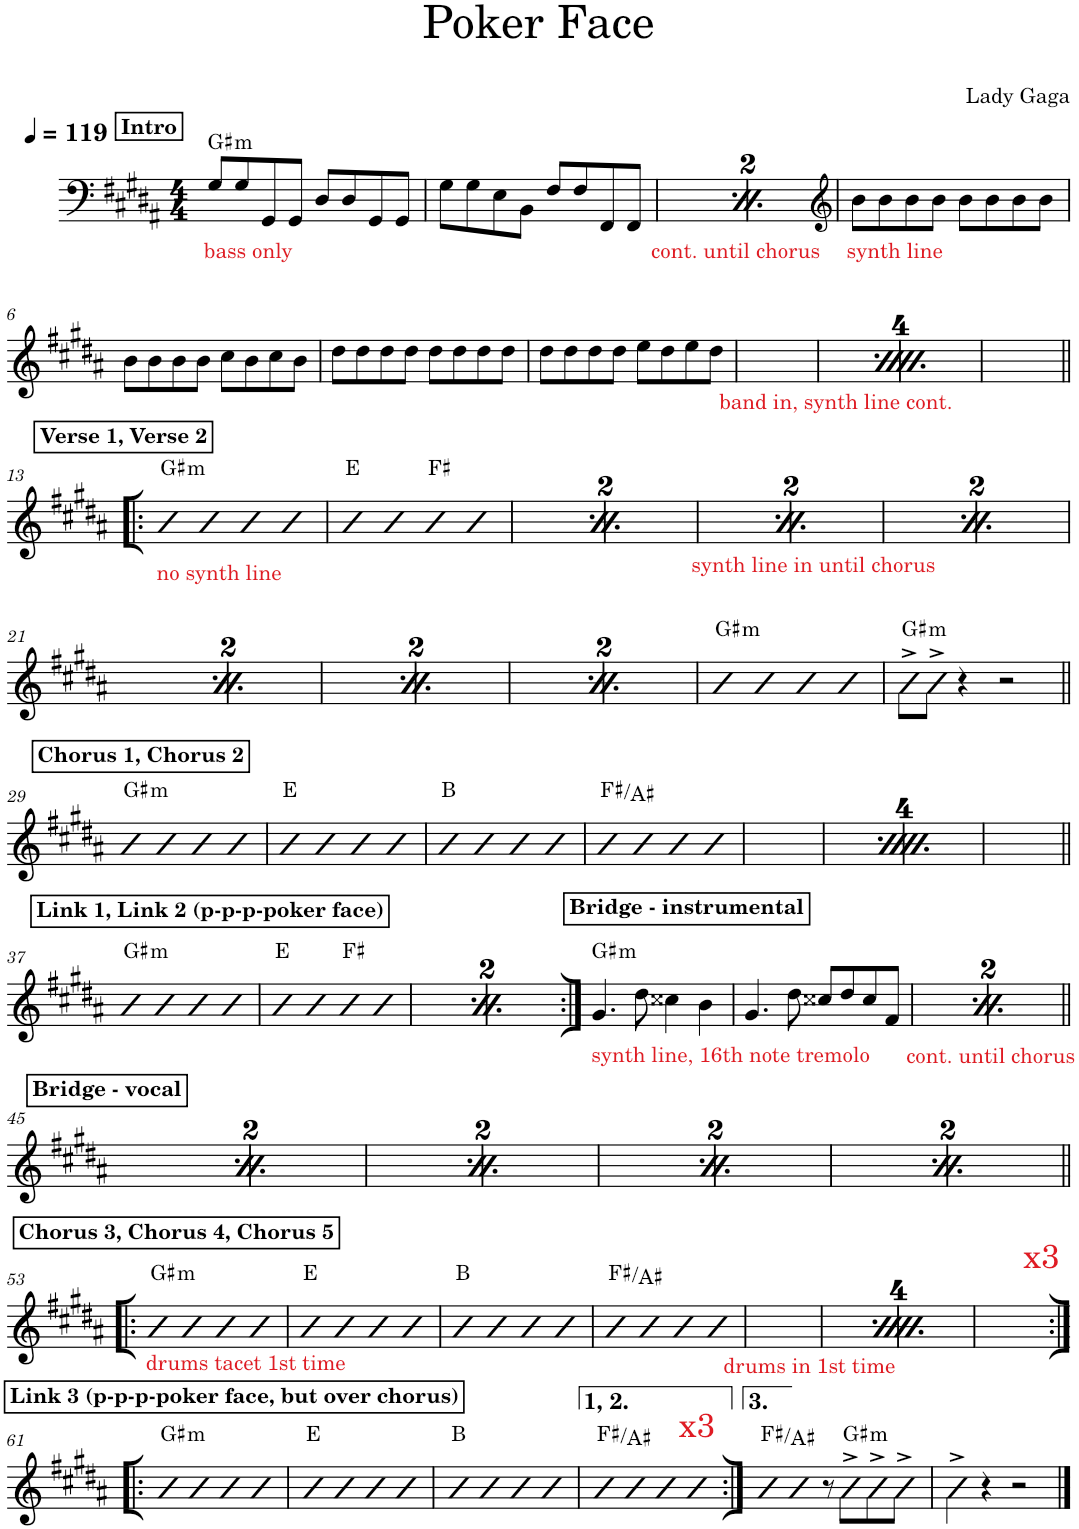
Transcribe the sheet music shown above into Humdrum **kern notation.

**kern	**harte
*part1	*part1
*staff1	*
*I"Piano	*
*I'Pno.	*
*clefF4	*
*k[f#c#g#d#a#]	*
*M4/4	*
*MM119	*
!!LO:REH:place=s1:a:B:cj:t=Intro
=1	=1
!LO:TX:b:color=#E01B24:t=bass only	!LO:H:kt=m
8G#/L	G#:min
8G#/	.
8GG#/	.
8GG#/J	.
8D#/L	.
8D#/	.
8GG#/	.
8GG#/J	.
=2	=2
8G#\L	.
8G#\	.
8E\	.
8BB\J	.
8F#/L	.
8F#/	.
8FF#/	.
8FF#/J	.
=3	=3
!!LO:REH:place=s1:a:B:cj:t=Intro
*MM119	*
!LO:TX:b:color=#E01B24:t=bass only	!LO:H:kt=m
8G#/L	G#:min
8G#/	.
8GG#/	.
8GG#/J	.
8D#/L	.
8D#/	.
8GG#/	.
8GG#/J	.
=4	=4
8G#\L	.
8G#\	.
8E\	.
8BB\J	.
8F#/L	.
8F#/	.
8FF#/	.
8FF#/J	.
=5	=5
*clefG2	*
!LO:TX:b:color=#E01B24:t=synth line	!
8b\L	.
8b\	.
8b\	.
8b\J	.
8b\L	.
8b\	.
8b\	.
8b\J	.
!!LO:LB:g=z
=6	=6
8b\L	.
8b\	.
8b\	.
8b\J	.
8cc#\L	.
8b\	.
8cc#\	.
8b\J	.
=7	=7
8dd#\L	.
8dd#\	.
8dd#\	.
8dd#\J	.
8dd#\L	.
8dd#\	.
8dd#\	.
8dd#\J	.
=8	=8
8dd#\L	.
8dd#\	.
8dd#\	.
8dd#\J	.
8ee\L	.
8dd#\	.
8ee\	.
8dd#\J	.
=9	=9
!LO:TX:b:color=#E01B24:t=synth line	!
8b\L	.
8b\	.
8b\	.
8b\J	.
8b\L	.
8b\	.
8b\	.
8b\J	.
=10	=10
8b\L	.
8b\	.
8b\	.
8b\J	.
8cc#\L	.
8b\	.
8cc#\	.
8b\J	.
=11	=11
8dd#\L	.
8dd#\	.
8dd#\	.
8dd#\J	.
8dd#\L	.
8dd#\	.
8dd#\	.
8dd#\J	.
=12	=12
8dd#\L	.
8dd#\	.
8dd#\	.
8dd#\J	.
8ee\L	.
8dd#\	.
8ee\	.
8dd#\J	.
!!LO:LB:g=z
!!LO:REH:place=s1:a:B:cj:t=Verse 1, Verse 2
=13!|:	=13!|:
!LO:TX:b:color=#E01B24:t=no synth line	!LO:H:kt=m
4b	G#:min
4b	.
4b	.
4b	.
=14	=14
4b	E:maj
4b	.
4b	F#:maj
4b	.
!!LO:REH:place=s1:a:B:cj:t=Verse 1, Verse 2
=15	=15
!LO:TX:b:color=#E01B24:t=no synth line	!LO:H:kt=m
4b	G#:min
4b	.
4b	.
4b	.
=16	=16
4b	E:maj
4b	.
4b	F#:maj
4b	.
!!LO:REH:place=s1:a:B:cj:t=Verse 1, Verse 2
=17	=17
!LO:TX:b:color=#E01B24:t=no synth line	!LO:H:kt=m
4b	G#:min
4b	.
4b	.
4b	.
=18	=18
4b	E:maj
4b	.
4b	F#:maj
4b	.
!!LO:REH:place=s1:a:B:cj:t=Verse 1, Verse 2
=19	=19
!LO:TX:b:color=#E01B24:t=no synth line	!LO:H:kt=m
4b	G#:min
4b	.
4b	.
4b	.
=20	=20
4b	E:maj
4b	.
4b	F#:maj
4b	.
!!LO:LB:g=z
!!LO:REH:place=s1:a:B:cj:t=Verse 1, Verse 2
=21	=21
!LO:TX:b:color=#E01B24:t=no synth line	!LO:H:kt=m
4b	G#:min
4b	.
4b	.
4b	.
=22	=22
4b	E:maj
4b	.
4b	F#:maj
4b	.
!!LO:REH:place=s1:a:B:cj:t=Verse 1, Verse 2
=23	=23
!LO:TX:b:color=#E01B24:t=no synth line	!LO:H:kt=m
4b	G#:min
4b	.
4b	.
4b	.
=24	=24
4b	E:maj
4b	.
4b	F#:maj
4b	.
!!LO:REH:place=s1:a:B:cj:t=Verse 1, Verse 2
=25	=25
!LO:TX:b:color=#E01B24:t=no synth line	!LO:H:kt=m
4b	G#:min
4b	.
4b	.
4b	.
=26	=26
4b	E:maj
4b	.
4b	F#:maj
4b	.
=27	=27
!	!LO:H:kt=m
4b	G#:min
4b	.
4b	.
4b	.
=28	=28
!	!LO:H:kt=m
8b^\L	G#:min
8b^\J	.
4r	.
2r	.
!!LO:LB:g=z
!!LO:REH:place=s1:a:B:cj:t=Chorus 1, Chorus 2
=29||	=29||
!	!LO:H:kt=m
4b	G#:min
4b	.
4b	.
4b	.
=30	=30
4b	E:maj
4b	.
4b	.
4b	.
=31	=31
4b	B:maj
4b	.
4b	.
4b	.
=32	=32
4b	F#:maj/3
4b	.
4b	.
4b	.
!!LO:REH:place=s1:a:B:cj:t=Chorus 1, Chorus 2
=33	=33
!	!LO:H:kt=m
4b	G#:min
4b	.
4b	.
4b	.
=34	=34
4b	E:maj
4b	.
4b	.
4b	.
=35	=35
4b	B:maj
4b	.
4b	.
4b	.
=36	=36
4b	F#:maj/3
4b	.
4b	.
4b	.
!!LO:LB:g=z
!!LO:REH:place=s1:a:B:cj:t=Link 1, Link 2 (p-p-p-poker face)
=37||	=37||
!	!LO:H:kt=m
4b	G#:min
4b	.
4b	.
4b	.
=38	=38
4b	E:maj
4b	.
4b	F#:maj
4b	.
!!LO:REH:place=s1:a:B:cj:t=Link 1, Link 2 (p-p-p-poker face)
=39	=39
!	!LO:H:kt=m
4b	G#:min
4b	.
4b	.
4b	.
=40	=40
4b	E:maj
4b	.
4b	F#:maj
4b	.
!!LO:REH:place=s1:a:B:cj:t=Bridge - instrumental
=41:|!	=41:|!
!LO:TX:b:color=#E01B24:t=synth line, 16th note tremolo	!LO:H:kt=m
4.g#/	G#:min
8dd#\	.
4cc##X\	.
4b\	.
=42	=42
4.g#/	.
8dd#\	.
8cc##X/L	.
8dd#/	.
8cc##/	.
8f#/J	.
!!LO:REH:place=s1:a:B:cj:t=Bridge - instrumental
=43	=43
!LO:TX:b:color=#E01B24:t=synth line, 16th note tremolo	!LO:H:kt=m
4.g#/	G#:min
8dd#\	.
4cc##X\	.
4b\	.
=44	=44
4.g#/	.
8dd#\	.
8cc##X/L	.
8dd#/	.
8cc##/	.
8f#/J	.
!!LO:LB:g=z
!!LO:REH:place=s1:a:B:cj:t=Bridge - instrumental
=45||	=45||
!LO:TX:b:color=#E01B24:t=synth line, 16th note tremolo	!LO:H:kt=m
4.g#/	G#:min
8dd#\	.
4cc##X\	.
4b\	.
=46	=46
4.g#/	.
8dd#\	.
8cc##X/L	.
8dd#/	.
8cc##/	.
8f#/J	.
!!LO:REH:place=s1:a:B:cj:t=Bridge - instrumental
=47	=47
!LO:TX:b:color=#E01B24:t=synth line, 16th note tremolo	!LO:H:kt=m
4.g#/	G#:min
8dd#\	.
4cc##X\	.
4b\	.
=48	=48
4.g#/	.
8dd#\	.
8cc##X/L	.
8dd#/	.
8cc##/	.
8f#/J	.
!!LO:REH:place=s1:a:B:cj:t=Bridge - instrumental
=49	=49
!LO:TX:b:color=#E01B24:t=synth line, 16th note tremolo	!LO:H:kt=m
4.g#/	G#:min
8dd#\	.
4cc##X\	.
4b\	.
=50	=50
4.g#/	.
8dd#\	.
8cc##X/L	.
8dd#/	.
8cc##/	.
8f#/J	.
!!LO:REH:place=s1:a:B:cj:t=Bridge - instrumental
=51	=51
!LO:TX:b:color=#E01B24:t=synth line, 16th note tremolo	!LO:H:kt=m
4.g#/	G#:min
8dd#\	.
4cc##X\	.
4b\	.
=52	=52
4.g#/	.
8dd#\	.
8cc##X/L	.
8dd#/	.
8cc##/	.
8f#/J	.
!!LO:LB:g=z
!!LO:REH:place=s1:a:B:cj:t=Chorus 3, Chorus 4, Chorus 5
=53!|:	=53!|:
!LO:TX:b:color=#E01B24:t=drums tacet 1st time	!LO:H:kt=m
4b	G#:min
4b	.
4b	.
4b	.
=54	=54
4b	E:maj
4b	.
4b	.
4b	.
=55	=55
4b	B:maj
4b	.
4b	.
4b	.
=56	=56
4b	F#:maj/3
4b	.
4b	.
4b	.
!!LO:REH:place=s1:a:B:cj:t=Chorus 3, Chorus 4, Chorus 5
=57	=57
!LO:TX:b:color=#E01B24:t=drums tacet 1st time	!LO:H:kt=m
4b	G#:min
4b	.
4b	.
4b	.
=58	=58
4b	E:maj
4b	.
4b	.
4b	.
=59	=59
4b	B:maj
4b	.
4b	.
4b	.
=60	=60
4b	F#:maj/3
4b	.
4b	.
4b	.
!!LO:LB:g=z
!!LO:REH:place=s1:a:B:cj:t=Link 3 (p-p-p-poker face, but over chorus)
=61:|!|:	=61:|!|:
!	!LO:H:kt=m
4b	G#:min
4b	.
4b	.
4b	.
=62	=62
4b	E:maj
4b	.
4b	.
4b	.
=63	=63
4b	B:maj
4b	.
4b	.
4b	.
=64	=64
4b	F#:maj/3
4b	.
4b	.
!LO:TX:a:color=#E01B24:t=x3	!
4b	.
=65:|!	=65:|!
4b	F#:maj/3
4b	.
8r	.
!	!LO:H:kt=m
8b^\L	G#:min
8b^\	.
8b^\J	.
=66	=66
4b^\	.
4r	.
2r	.
==	==
*-	*-
